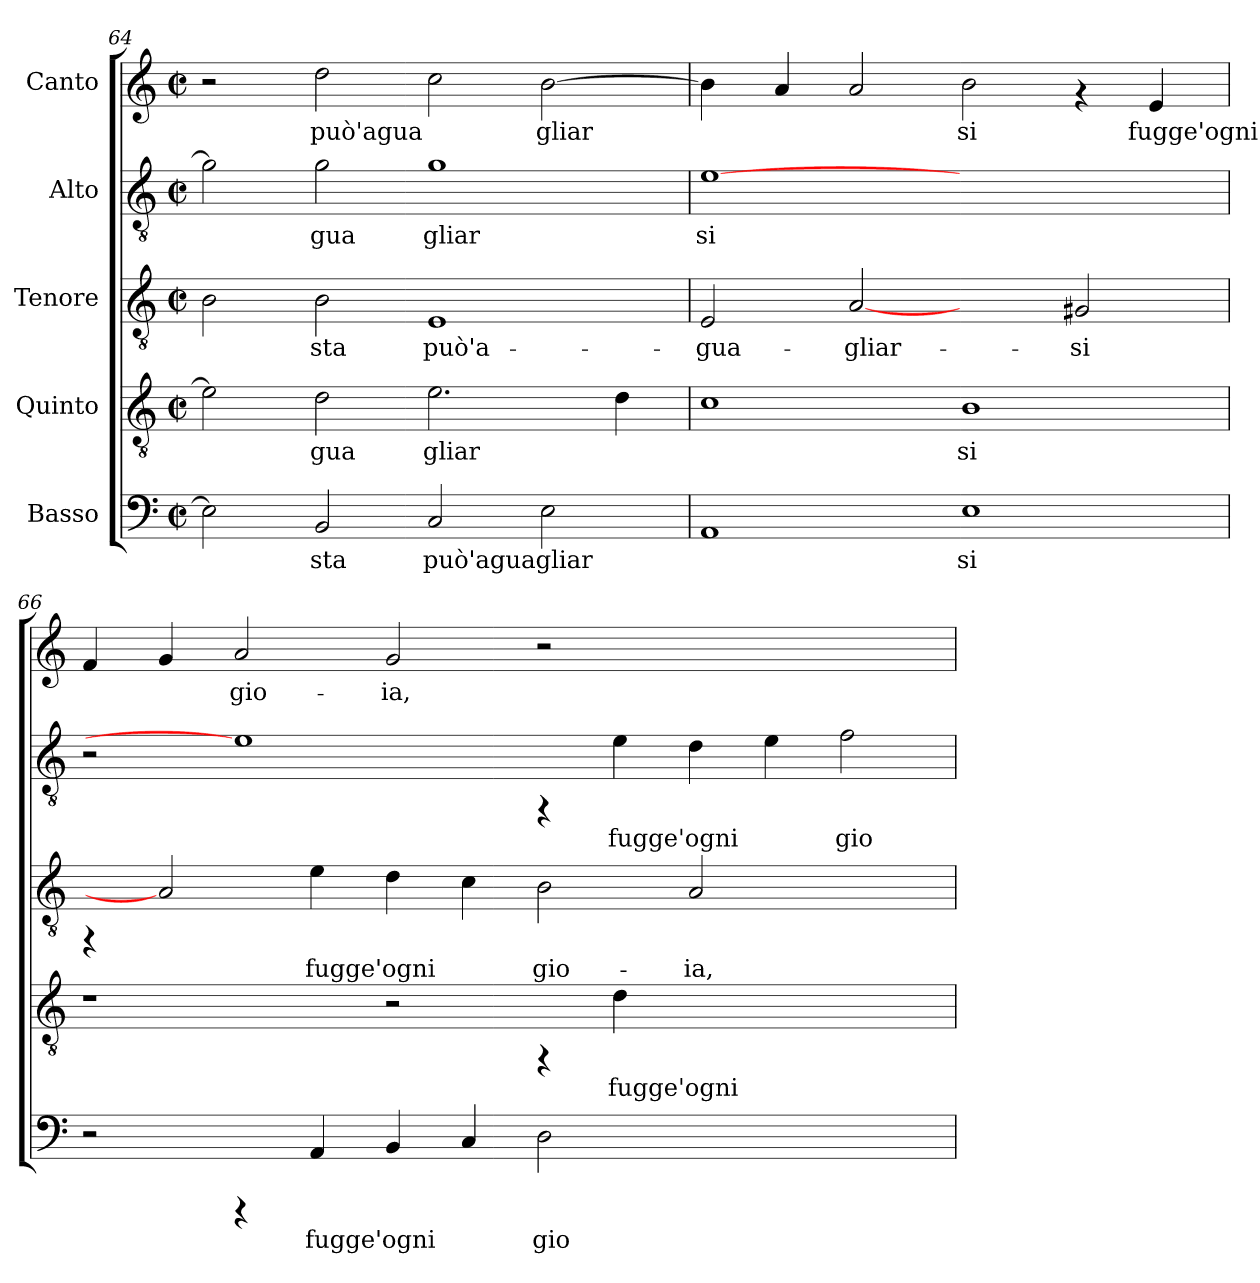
**kern	**text	**kern	**text	**kern	**text	**kern	**text	**kern	**text
*part5	*part5	*part4	*part4	*part3	*part3	*part2	*part2	*part1	*part1
*staff5	*staff5	*staff4	*staff4	*staff3	*staff3	*staff2	*staff2	*staff1	*staff1
*I"Basso	*	*I"Quinto	*	*I"Tenore	*	*I"Alto	*	*I"Canto	*
*clefF4	*	*clefGv2	*	*clefGv2	*	*clefGv2	*	*clefG2	*
*k[]	*	*k[]	*	*k[]	*	*k[]	*	*k[]	*
*C:	*	*C:	*	*C:	*	*C:	*	*C:	*
*M2/2	*	*M2/2	*	*M2/2	*	*M2/2	*	*M2/2	*
*met(c|)	*	*met(c|)	*	*met(c|)	*	*met(c|)	*	*met(c|)	*
=64	=64	=64	=64	=64	=64	=64	=64	=64	=64
!	!LO:LY:b:rj	!	!LO:LY:b:rj	!	!LO:LY:b:cj	!	!LO:LY:b:cj	!	!
2E\]	--	2e\]	.	2B\	--	2g\]	.	2r	.
!	!LO:LY:b:rj	!	!LO:LY:b:rj	!	!LO:LY:b:cj	!	!LO:LY:b:cj	!	!LO:LY:b:cj
2BB/	-sta	2d\	gua	2B\	-sta	2g\	gua	2dd\	può'agua-
!	!LO:LY:b:rj	!	!LO:LY:b:rj	!	!LO:LY:b:cj	!	!LO:LY:b:cj	!	!LO:LY:b:cj
2C/	può'aguagliar-	2.e\	gliar	1E	può'a-	1g	gliar	2cc\	--
!	!LO:LY:b:rj	!	!	!	!	!	!	!	!LO:LY:b:cj
2E\	--	.	.	.	.	.	.	[>2b\	-gliar-
!	!	!	!LO:LY:b:rj	!	!	!	!	!	!
.	.	4d\	.	.	.	.	.	.	.
=65	=65	=65	=65	=65	=65	=65	=65	=65	=65
!	!LO:LY:b:rj	!	!LO:LY:b:rj	!	!LO:LY:b:cj	!	!LO:LY:b:cj	!	!LO:LY:b:cj
1AA	--	1c	.	2E/	-gua-	[1e	si	4b\]	--
!	!	!	!	!	!	!	!	!	!LO:LY:b:cj
.	.	.	.	.	.	.	.	4a/	--
!	!	!	!	!	!LO:LY:b:cj	!	!	!	!LO:LY:b:cj
.	.	.	.	[2A	-gliar-	.	.	2a/	--
!	!LO:LY:b:rj	!	!LO:LY:b:rj	!	!	!	!	!	!LO:LY:b:cj
1E	-si	1B	si	2ryy	.	1ryy	.	2b\	-si
!	!	!	!	!	!LO:LY:b:cj	!	!	!	!
.	.	.	.	2G#X/	-si	.	.	4rf	.
!	!	!	!	!	!	!	!	!	!LO:LY:b:cj
.	.	.	.	.	.	.	.	4e/	fugge'ogni
=66	=66	=66	=66	=66	=66	=66	=66	=66	=66
!	!	!	!	!	!	!	!	!	!LO:LY:b:cj
2r	.	1r	.	4rFF	.	2r	.	4f/	.
!	!	!	!	!	!	!	!	!	!LO:LY:b:cj
.	.	.	.	2A]	.	.	.	4g/	.
!	!	!	!	!	!	!	!	!	!LO:LY:b:cj
4rCCC	.	.	.	.	.	1e]	.	2a/	gio-
!	!LO:LY:b:rj	!	!	!	!LO:LY:b:cj	!	!	!	!
4AA/	fugge'ogni	.	.	4e\	fugge'ogni	.	.	.	.
!	!LO:LY:b:rj	!	!	!	!LO:LY:b:cj	!	!	!	!LO:LY:b:cj
4BB/	.	2r	.	4d\	.	.	.	2g/	-ia,
!	!LO:LY:b:rj	!	!	!	!LO:LY:b:cj	!	!	!	!
4C/	.	.	.	4c\	.	.	.	.	.
!	!LO:LY:b:rj	!	!	!	!LO:LY:b:cj	!	!	!	!
2D\	gio-	4rFF	.	2B\	gio-	4rFF	.	2r	.
!	!	!	!LO:LY:b:rj	!	!	!	!LO:LY:b:cj	!	!
.	.	4d\	fugge'ogni	.	.	4e\	fugge'ogni	.	.
!	!	!	!	!	!LO:LY:b:cj	!	!LO:LY:b:cj	!	!
1ryy	.	1ryy	.	2A/	-ia,	4d\	.	1ryy	.
!	!	!	!	!	!	!	!LO:LY:b:cj	!	!
.	.	.	.	.	.	4e\	.	.	.
!	!	!	!	!	!	!	!LO:LY:b:cj	!	!
.	.	.	.	2ryy	.	2f\	gio	.	.
=	=	=	=	=	=	=	=	=	=
*-	*-	*-	*-	*-	*-	*-	*-	*-	*-
